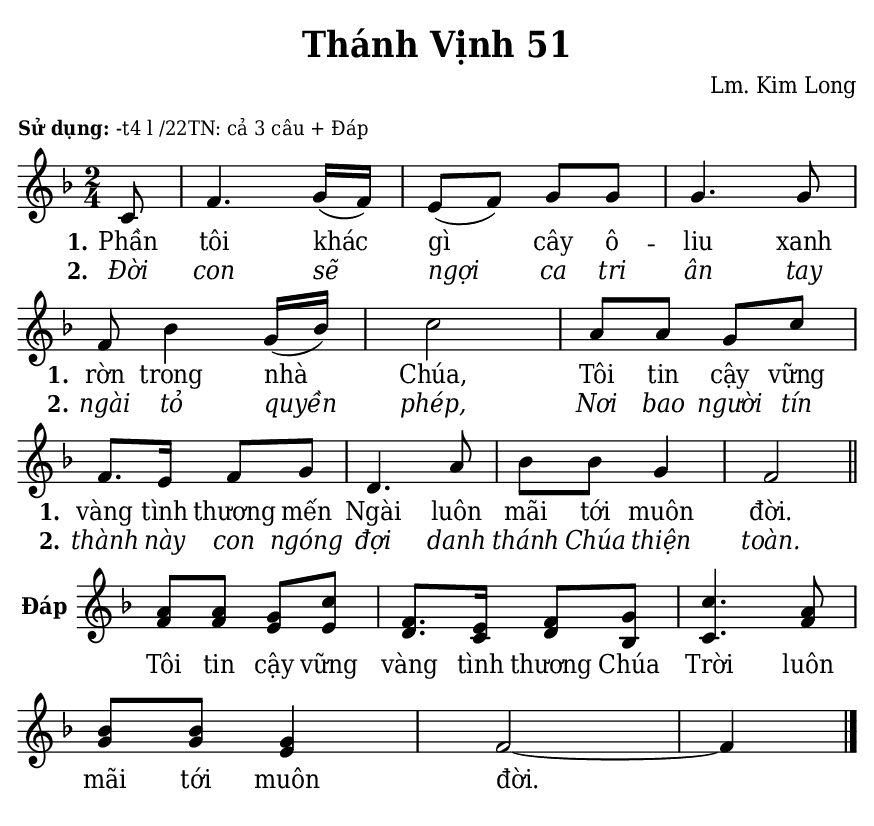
% Cài đặt chung
\version "2.22.1"
\include "english.ly"

\header {
  title = "Thánh Vịnh 51"
  composer = "Lm. Kim Long"
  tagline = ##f
}

% mã nguồn cho những chức năng chưa hỗ trợ trong phiên bản lilypond hiện tại
% cung cấp bởi cộng đồng lilypond khi gửi email đến lilypond-user@gnu.org
% Đổi kích thước nốt cho bè phụ
notBePhu =
#(define-music-function (font-size music) (number? ly:music?)
   (for-some-music
     (lambda (m)
       (if (music-is-of-type? m 'rhythmic-event)
           (begin
             (set! (ly:music-property m 'tweaks)
                   (cons `(font-size . ,font-size)
                         (ly:music-property m 'tweaks)))
             #t)
           #f))
     music)
   music)

% in số phiên khúc trên mỗi dòng
#(define (add-grob-definition grob-name grob-entry)
     (set! all-grob-descriptions
           (cons ((@@ (lily) completize-grob-entry)
                  (cons grob-name grob-entry))
                 all-grob-descriptions)))

#(add-grob-definition
    'StanzaNumberSpanner
    `((direction . ,LEFT)
      (font-series . bold)
      (padding . 1.0)
      (side-axis . ,X)
      (stencil . ,ly:text-interface::print)
      (X-offset . ,ly:side-position-interface::x-aligned-side)
      (Y-extent . ,grob::always-Y-extent-from-stencil)
      (meta . ((class . Spanner)
               (interfaces . (font-interface
                              side-position-interface
                              stanza-number-interface
                              text-interface))))))

\layout {
    \context {
      \Global
      \grobdescriptions #all-grob-descriptions
    }
    \context {
      \Score
      \remove Stanza_number_align_engraver
      \consists
        #(lambda (context)
           (let ((texts '())
                 (syllables '()))
             (make-engraver
              (acknowledgers
               ((stanza-number-interface engraver grob source-engraver)
                  (set! texts (cons grob texts)))
               ((lyric-syllable-interface engraver grob source-engraver)
                  (set! syllables (cons grob syllables))))
              ((stop-translation-timestep engraver)
                 (for-each
                  (lambda (text)
                    (for-each
                     (lambda (syllable)
                       (ly:pointer-group-interface::add-grob
                        text
                        'side-support-elements
                        syllable))
                     syllables))
                  texts)
                 (set! syllables '())))))
    }
    \context {
      \Lyrics
      \remove Stanza_number_engraver
      \consists
        #(lambda (context)
           (let ((text #f)
                 (last-stanza #f))
             (make-engraver
              ((process-music engraver)
                 (let ((stanza (ly:context-property context 'stanza #f)))
                   (if (and stanza (not (equal? stanza last-stanza)))
                       (let ((column (ly:context-property context
'currentCommandColumn)))
                         (set! last-stanza stanza)
                         (if text
                             (ly:spanner-set-bound! text RIGHT column))
                         (set! text (ly:engraver-make-grob engraver
'StanzaNumberSpanner '()))
                         (ly:grob-set-property! text 'text stanza)
                         (ly:spanner-set-bound! text LEFT column)))))
              ((finalize engraver)
                 (if text
                     (let ((column (ly:context-property context
'currentCommandColumn)))
                       (ly:spanner-set-bound! text RIGHT column)))))))
      \override StanzaNumberSpanner.horizon-padding = 10000
    }
}

stanzaReminderOff =
  \temporary \override StanzaNumberSpanner.after-line-breaking =
     #(lambda (grob)
        ;; Can be replaced with (not (first-broken-spanner? grob)) in 2.23.
        (if (let ((siblings (ly:spanner-broken-into (ly:grob-original grob))))
              (and (pair? siblings)
                   (not (eq? grob (car siblings)))))
            (ly:grob-suicide! grob)))

stanzaReminderOn = \undo \stanzaReminderOff
% kết thúc mã nguồn

% Nhạc
nhacPhanMot = \relative c' {
  \key f \major
  \time 2/4
  \partial 8 c8 |
  f4. g16 (f) |
  e8 (f) g g |
  g4. g8 |
  f bf4 g16 (bf) |
  c2 |
  a8 a g c |
  f,8. e16 f8 g |
  d4. a'8 |
  bf bf g4 |
  f2 \bar "||"
}

nhacPhanHai = \relative c'' {
  \key f \major
  \time 2/4
  <<
    {
      a8 a g c |
      f,8. e16 f8 g |
      c4. a8 |
      bf bf g4
    }
    {
      f8 f e e |
      d8. c16 d8 bf |
      c4. f8 |
      g g e4
    }
  >>
  f2 ~ |
  f4 \bar "|."
}

% Lời
loiPhanMot = \lyricmode {
  <<
    {
      \set stanza = "1."
      Phần tôi khác gì cây ô -- liu xanh rờn trong nhà Chúa,
      Tôi tin cậy vững vàng tình thương mến Ngài luôn mãi tới muôn đời.
    }
    \new Lyrics {
	    \set associatedVoice = "beSop"
	    \set stanza = "2."
      \override Lyrics.LyricText.font-shape = #'italic
      Đời con sẽ ngợi ca tri ân tay ngài tỏ quyền phép,
      Nơi bao người tín thành này con ngóng đợi danh thánh Chúa thiện toàn.
    }
  >>
}

loiPhanHai = \lyricmode {
  Tôi tin cậy vững vàng tình thương Chúa Trời luôn mãi tới muôn đời.
}

% Dàn trang
\paper {
  #(set-paper-size "a5")
  top-margin = 3\mm
  bottom-margin = 3\mm
  left-margin = 3\mm
  right-margin = 3\mm
  indent = #0
  #(define fonts
	 (make-pango-font-tree "Deja Vu Serif Condensed"
	 		       "Deja Vu Serif Condensed"
			       "Deja Vu Serif Condensed"
			       (/ 20 20)))
  print-page-number = ##f
}

\markup {
  \vspace #1
  %\fill-line {
    \column {
      \left-align {
        \line { \bold \small "Sử dụng:" }
      }
    }
    \column {
      \left-align {
        \line { \small "-t4 l /22TN: cả 3 câu + Đáp" }
      }
    }
  %}
}

\score {
  <<
    \new Staff <<
        \clef treble
        \new Voice = beSop {
          \nhacPhanMot
        }
      \new Lyrics \lyricsto beSop \loiPhanMot
    >>
  >>
  \layout {
    \override Lyrics.LyricSpace.minimum-distance = #0.5
    \override Score.BarNumber.break-visibility = ##(#f #f #f)
    \override Score.SpacingSpanner.uniform-stretching = ##t
    ragged-last = ##f
  }
}

\score {
  <<
    \new Staff \with {
      %\consists "Merge_rests_engraver"
      \remove "Time_signature_engraver"
      instrumentName = \markup { \bold "Đáp" }} <<
        \clef treble
        \new Voice = beSop {
          \nhacPhanHai
        }
      \new Lyrics \lyricsto beSop \loiPhanHai
    >>
  >>
  \layout {
    indent = 10
    \override Lyrics.LyricSpace.minimum-distance = #0.6
    \override Score.BarNumber.break-visibility = ##(#f #f #f)
    \override Score.SpacingSpanner.uniform-stretching = ##t
    ragged-last = ##f
  }
}